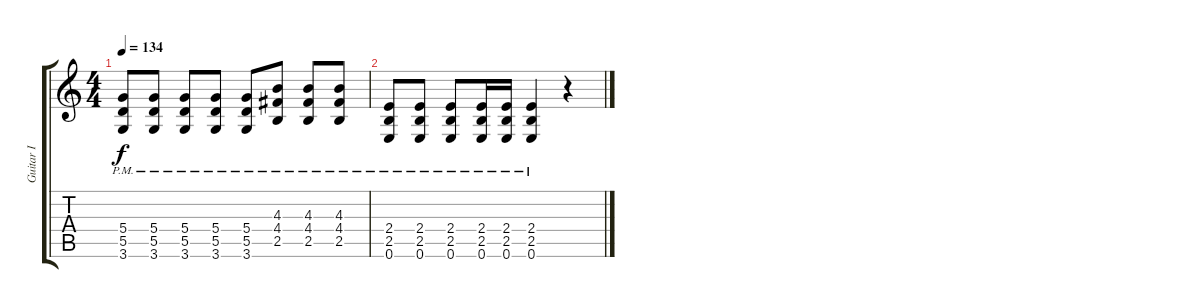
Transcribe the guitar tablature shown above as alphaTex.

\track ("Guitar I" "Guitar I") {instrument overdrivenguitar}
\staff {score tabs}
\tuning (E4 B3 G3 D3 A2 E2) {hide}
\ts (4 4)
\tempo 134
\clef g2
\ks c
(5.4{pm} 5.5{pm} 3.6{pm}).8{dy f} (5.4{pm} 5.5{pm} 3.6{pm}).8 (5.4{pm} 5.5{pm} 3.6{pm}).8 (5.4{pm} 5.5{pm} 3.6{pm}).8 (5.4{pm} 5.5{pm} 3.6{pm}).8 (4.3{pm} 4.4{pm} 2.5{pm}).8 (4.3{pm} 4.4{pm} 2.5{pm}).8 (4.3{pm} 4.4{pm} 2.5{pm}).8 |
(2.4{pm} 2.5{pm} 0.6{pm}).8 (2.4{pm} 2.5{pm} 0.6{pm}).8 (2.4{pm} 2.5{pm} 0.6{pm}).8 (2.4{pm} 2.5{pm} 0.6{pm}).16 (2.4{pm} 2.5{pm} 0.6{pm}).16 (2.4{pm} 2.5{pm} 0.6{pm}).4 r.4
